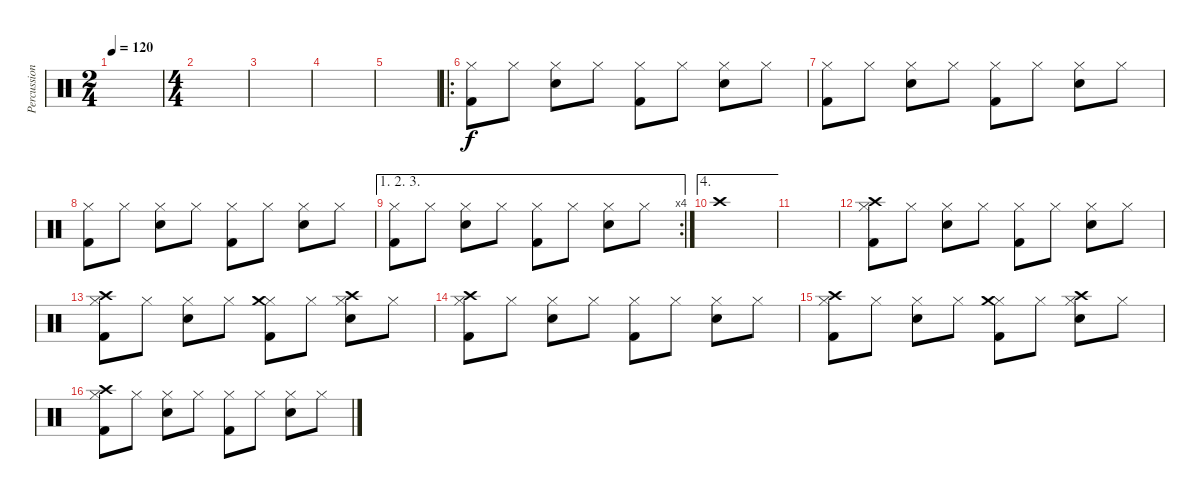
\track ("Percussion" "Percussion") {instrument percussion}
\staff {score}
\articulation defaults
\ts (2 4)
\tempo 120
\clef neutral
\ks c
|
\ts (4 4)
|
|
|
|
\ro
("Hi-Hat (closed)" "Kick (hit) 2").8 "Hi-Hat (closed)".8 ("Hi-Hat (closed)" "Electric Snare (hit)").8 "Hi-Hat (closed)".8 ("Hi-Hat (closed)" "Kick (hit) 2").8 "Hi-Hat (closed)".8 ("Hi-Hat (closed)" "Snare (hit) 2").8 "Hi-Hat (closed)".8 |
("Hi-Hat (closed)" "Kick (hit) 2").8 "Hi-Hat (closed)".8 ("Hi-Hat (closed)" "Electric Snare (hit)").8 "Hi-Hat (closed)".8 ("Hi-Hat (closed)" "Kick (hit) 2").8 "Hi-Hat (closed)".8 ("Hi-Hat (closed)" "Snare (hit) 2").8 "Hi-Hat (closed)".8 |
("Hi-Hat (closed)" "Kick (hit) 2").8 "Hi-Hat (closed)".8 ("Hi-Hat (closed)" "Electric Snare (hit)").8 "Hi-Hat (closed)".8 ("Hi-Hat (closed)" "Kick (hit) 2").8 "Hi-Hat (closed)".8 ("Hi-Hat (closed)" "Snare (hit) 2").8 "Hi-Hat (closed)".8 |
\ae (1 2 3)
\rc 4
("Hi-Hat (closed)" "Kick (hit) 2").8 "Hi-Hat (closed)".8 ("Hi-Hat (closed)" "Electric Snare (hit)").8 "Hi-Hat (closed)".8 ("Hi-Hat (closed)" "Kick (hit) 2").8 "Hi-Hat (closed)".8 ("Hi-Hat (closed)" "Snare (hit) 2").8 "Hi-Hat (closed)".8 |
\ae 4 "Crash high (hit)".1
|
|
("Hi-Hat (closed)" "Kick (hit) 2" "Crash high (hit)").8 "Hi-Hat (closed)".8 ("Hi-Hat (closed)" "Electric Snare (hit)").8 "Hi-Hat (closed)".8 ("Hi-Hat (closed)" "Kick (hit) 2").8 "Hi-Hat (closed)".8 ("Hi-Hat (closed)" "Snare (hit) 2").8 "Hi-Hat (closed)".8 |
("Hi-Hat (closed)" "Kick (hit) 2" "Crash high (hit)").8 "Hi-Hat (closed)".8 ("Hi-Hat (closed)" "Electric Snare (hit)").8 "Hi-Hat (closed)".8 ("Hi-Hat (closed)" "Kick (hit) 2" "Crash medium (hit)").8 "Hi-Hat (closed)".8 ("Hi-Hat (closed)" "Snare (hit) 2" "Crash high (hit)").8 "Hi-Hat (closed)".8 |
("Hi-Hat (closed)" "Kick (hit) 2" "Crash high (hit)").8 "Hi-Hat (closed)".8 ("Hi-Hat (closed)" "Electric Snare (hit)").8 "Hi-Hat (closed)".8 ("Hi-Hat (closed)" "Kick (hit) 2").8 "Hi-Hat (closed)".8 ("Hi-Hat (closed)" "Snare (hit) 2").8 "Hi-Hat (closed)".8 |
("Hi-Hat (closed)" "Kick (hit) 2" "Crash high (hit)").8 "Hi-Hat (closed)".8 ("Hi-Hat (closed)" "Electric Snare (hit)").8 "Hi-Hat (closed)".8 ("Hi-Hat (closed)" "Kick (hit) 2" "Crash medium (hit)").8 "Hi-Hat (closed)".8 ("Hi-Hat (closed)" "Snare (hit) 2" "Crash high (hit)").8 "Hi-Hat (closed)".8 |
("Hi-Hat (closed)" "Kick (hit) 2" "Crash high (hit)").8 "Hi-Hat (closed)".8 ("Hi-Hat (closed)" "Electric Snare (hit)").8 "Hi-Hat (closed)".8 ("Hi-Hat (closed)" "Kick (hit) 2").8 "Hi-Hat (closed)".8 ("Hi-Hat (closed)" "Snare (hit) 2").8 "Hi-Hat (closed)".8
